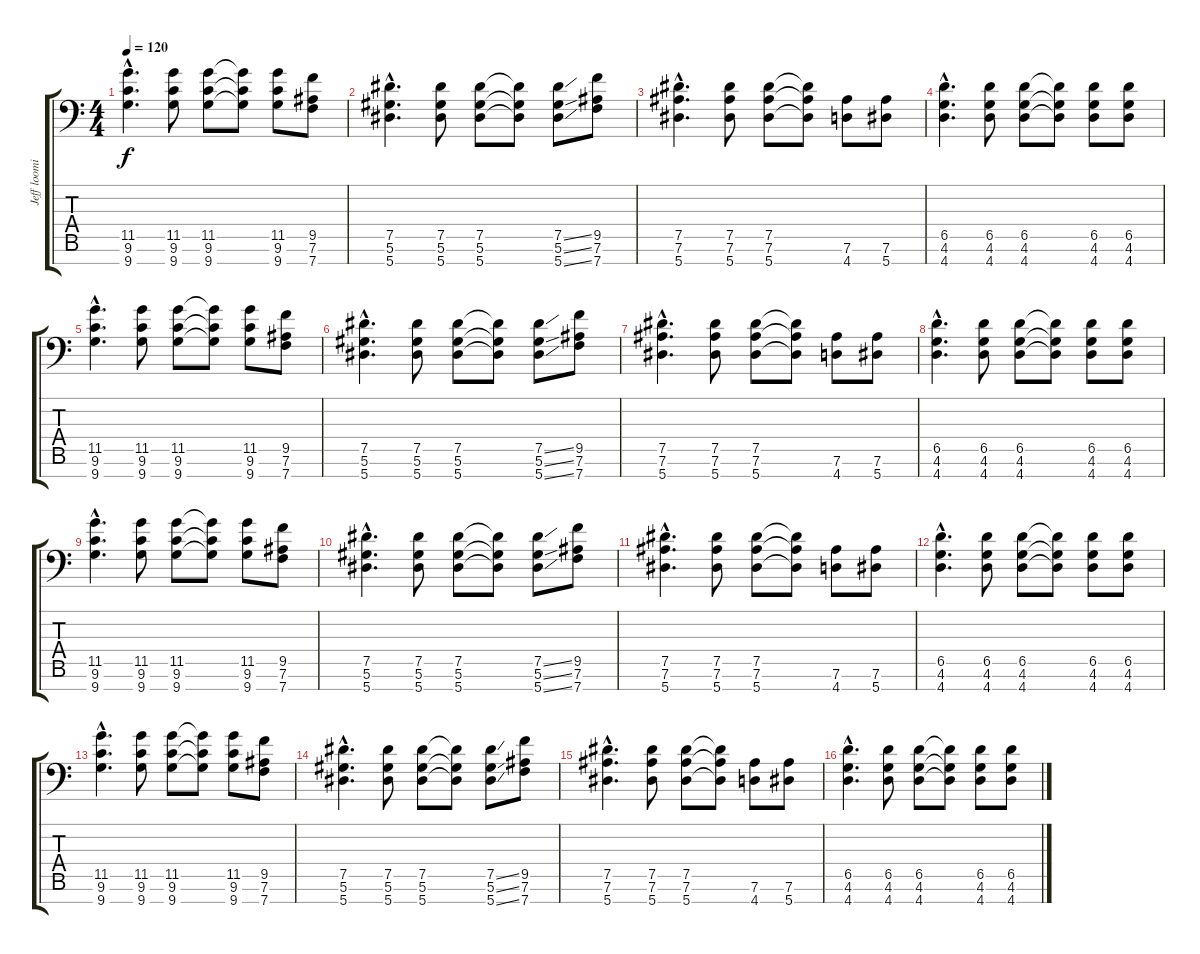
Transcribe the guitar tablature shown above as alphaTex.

\track ("Jeff loomis" "Jeff loomi") {instrument distortionguitar}
\staff {score tabs}
\tuning (Eb4 Bb3 Gb3 Db3 Ab2 Eb2 Bb1) {hide}
\ts (4 4)
\tempo 120
\clef f4
\ks c
(11.5{hac} 9.6{hac} 9.7{hac}).4{d dy f instrument distortionguitar} (11.5 9.6 9.7).8 (11.5 9.6 9.7).8 (11.5{t} 9.6{t} 9.7{t}).8 (11.5 9.6 9.7).8 (9.5 7.6 7.7).8 |
(7.5{hac} 5.6{hac} 5.7{hac}).4{d} (7.5 5.6 5.7).8 (7.5 5.6 5.7).8 (7.5{t} 5.6{t} 5.7{t}).8 (7.5{ss} 5.6{ss} 5.7{ss}).8 (9.5 7.6 7.7).8 |
(7.5{hac} 7.6{hac} 5.7{hac}).4{d} (7.5 7.6 5.7).8 (7.5 7.6 5.7).8 (7.5{t} 7.6{t} 5.7{t}).8 (7.6 4.7).8 (7.6 5.7).8 |
(6.5{hac} 4.6{hac} 4.7{hac}).4{d} (6.5 4.6 4.7).8 (6.5 4.6 4.7).8 (6.5{t} 4.6{t} 4.7{t}).8 (6.5 4.6 4.7).8 (6.5 4.6 4.7).8 |
(11.5{hac} 9.6{hac} 9.7{hac}).4{d} (11.5 9.6 9.7).8 (11.5 9.6 9.7).8 (11.5{t} 9.6{t} 9.7{t}).8 (11.5 9.6 9.7).8 (9.5 7.6 7.7).8 |
(7.5{hac} 5.6{hac} 5.7{hac}).4{d} (7.5 5.6 5.7).8 (7.5 5.6 5.7).8 (7.5{t} 5.6{t} 5.7{t}).8 (7.5{ss} 5.6{ss} 5.7{ss}).8 (9.5 7.6 7.7).8 |
(7.5{hac} 7.6{hac} 5.7{hac}).4{d} (7.5 7.6 5.7).8 (7.5 7.6 5.7).8 (7.5{t} 7.6{t} 5.7{t}).8 (7.6 4.7).8 (7.6 5.7).8 |
(6.5{hac} 4.6{hac} 4.7{hac}).4{d} (6.5 4.6 4.7).8 (6.5 4.6 4.7).8 (6.5{t} 4.6{t} 4.7{t}).8 (6.5 4.6 4.7).8 (6.5 4.6 4.7).8 |
(11.5{hac} 9.6{hac} 9.7{hac}).4{d} (11.5 9.6 9.7).8 (11.5 9.6 9.7).8 (11.5{t} 9.6{t} 9.7{t}).8 (11.5 9.6 9.7).8 (9.5 7.6 7.7).8 |
(7.5{hac} 5.6{hac} 5.7{hac}).4{d} (7.5 5.6 5.7).8 (7.5 5.6 5.7).8 (7.5{t} 5.6{t} 5.7{t}).8 (7.5{ss} 5.6{ss} 5.7{ss}).8 (9.5 7.6 7.7).8 |
(7.5{hac} 7.6{hac} 5.7{hac}).4{d} (7.5 7.6 5.7).8 (7.5 7.6 5.7).8 (7.5{t} 7.6{t} 5.7{t}).8 (7.6 4.7).8 (7.6 5.7).8 |
(6.5{hac} 4.6{hac} 4.7{hac}).4{d} (6.5 4.6 4.7).8 (6.5 4.6 4.7).8 (6.5{t} 4.6{t} 4.7{t}).8 (6.5 4.6 4.7).8 (6.5 4.6 4.7).8 |
(11.5{hac} 9.6{hac} 9.7{hac}).4{d} (11.5 9.6 9.7).8 (11.5 9.6 9.7).8 (11.5{t} 9.6{t} 9.7{t}).8 (11.5 9.6 9.7).8 (9.5 7.6 7.7).8 |
(7.5{hac} 5.6{hac} 5.7{hac}).4{d} (7.5 5.6 5.7).8 (7.5 5.6 5.7).8 (7.5{t} 5.6{t} 5.7{t}).8 (7.5{ss} 5.6{ss} 5.7{ss}).8 (9.5 7.6 7.7).8 |
(7.5{hac} 7.6{hac} 5.7{hac}).4{d} (7.5 7.6 5.7).8 (7.5 7.6 5.7).8 (7.5{t} 7.6{t} 5.7{t}).8 (7.6 4.7).8 (7.6 5.7).8 |
(6.5{hac} 4.6{hac} 4.7{hac}).4{d} (6.5 4.6 4.7).8 (6.5 4.6 4.7).8 (6.5{t} 4.6{t} 4.7{t}).8 (6.5 4.6 4.7).8 (6.5 4.6 4.7).8
